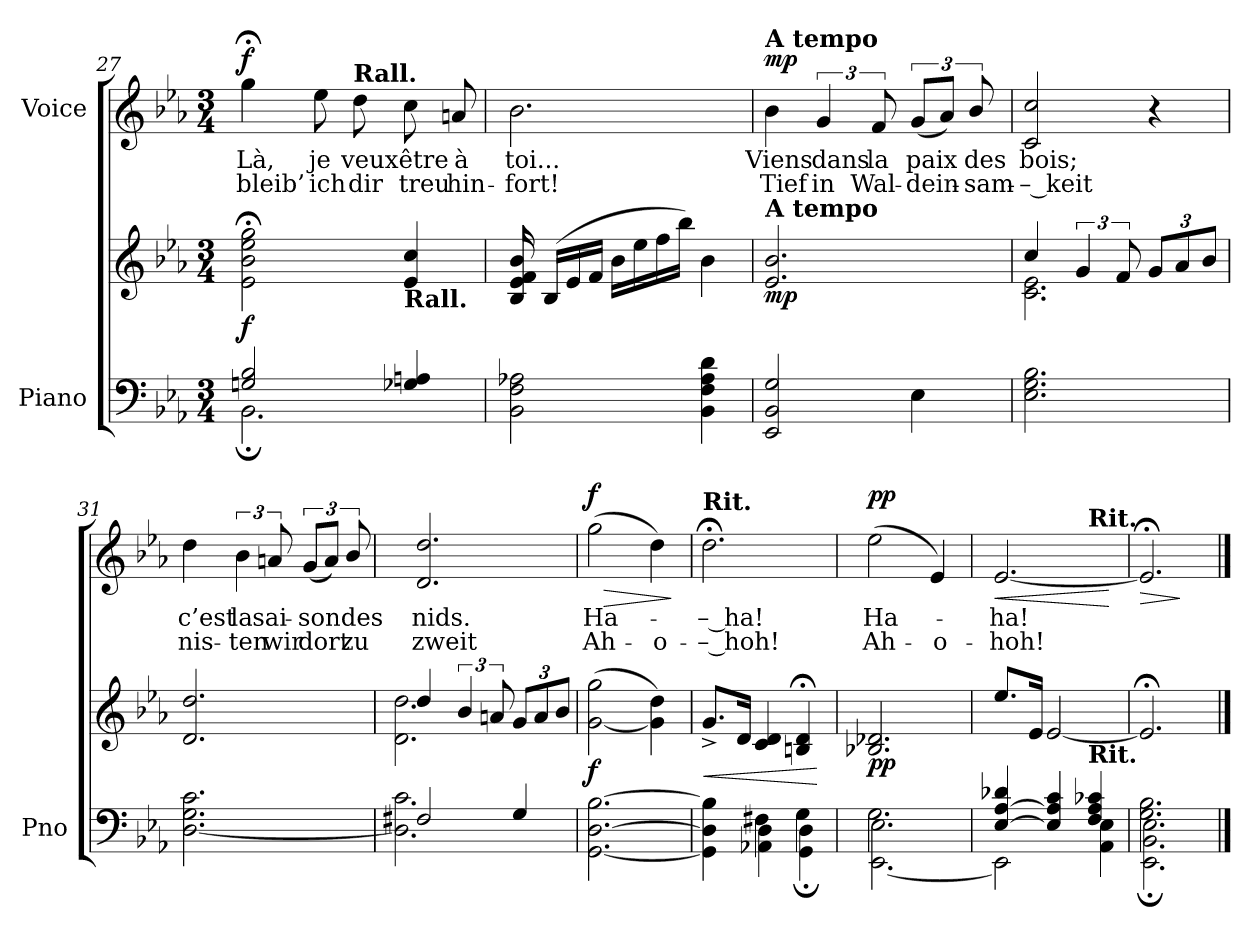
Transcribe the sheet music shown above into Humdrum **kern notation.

**kern	**kern	**dynam	**kern	**text	**text	**dynam
*part2	*part2	*part2	*part1	*part1	*part1	*part1
*staff3	*staff2	*staff2/3	*staff1	*staff1	*staff1	*staff1
*I"Piano	*	*	*I"Voice	*	*	*
*I'Pno	*	*	*	*	*	*
!!LO:LB:g=z
*clefF4	*clefG2	*	*clefG2	*	*	*
*k[b-e-a-]	*k[b-e-a-]	*	*k[b-e-a-]	*	*	*
*M3/4	*M3/4	*	*M3/4	*	*	*
=27	=27	=27	=27	=27	=27	=27
*^	*	*	*	*	*	*
!	!	!	!LO:DY:b	!	!LO:LY:b	!LO:LY:b	!LO:DY:a
2Gn/ 2B-/	2.BB-;\	2e-\;< 2b-\;< 2ee-\;< 2gg\;<	f	4gg;<\	Là,	bleib’	f
!	!	!	!	!	!LO:LY:b	!LO:LY:b	!
.	.	.	.	8ee-\	je	ich	.
!	!	!	!	!LO:TX:a:B:t=Rall.	!	!	!
!	!	!	!	!	!LO:LY:b	!LO:LY:b	!
.	.	.	.	8dd\	veux	dir	.
!	!	!LO:TX:b:B:t=Rall.	!	!	!	!	!
!	!	!	!	!	!LO:LY:b	!LO:LY:b	!
4G-X/ 4An/	.	4e-/ 4cc/	.	8cc\	être	treu	.
!	!	!	!	!	!LO:LY:b	!LO:LY:b	!
.	.	.	.	8an/	à	hin-	.
*v	*v	*	*	*	*	*	*
=28	=28	=28	=28	=28	=28	=28
!	!	!	!	!LO:LY:b	!LO:LY:b	!
2BB-\ 2F\ 2A-X\	16B-/ 16e-/ 16f/ 16b-/	.	2.b-\	toi...	-fort!	.
.	(16B-/LL	.	.	.	.	.
.	16e-/	.	.	.	.	.
.	16f/JJ	.	.	.	.	.
.	16b-\LL	.	.	.	.	.
.	16ee-\	.	.	.	.	.
.	16ff\	.	.	.	.	.
.	16bb-\JJ)	.	.	.	.	.
4BB-\ 4F\ 4A-\ 4d\	4b-\	.	.	.	.	.
=29	=29	=29	=29	=29	=29	=29
!	!	!	!LO:TX:a:B:t=A tempo	!	!	!
!	!LO:TX:a:B:t=A tempo	!	!	!	!	!
!	!	!LO:DY:b	!	!LO:LY:b	!LO:LY:b	!LO:DY:a
2EE-/ 2BB-/ 2G/	2.e-/ 2.b-/	mp	4b-\	Viens	Tief	mp
!	!	!	!	!LO:LY:b	!LO:LY:b	!
.	.	.	6g/	dans	in	.
!	!	!	!	!LO:LY:b	!LO:LY:b	!
.	.	.	12f/	la	Wal-	.
!	!	!	!	!LO:LY:b	!LO:LY:b	!
4E-\	.	.	(12g/L	paix	-dein-	.
.	.	.	12a-/J)	.	.	.
!	!	!	!	!LO:LY:b	!LO:LY:b	!
.	.	.	12b-/	des	-sam-	.
!!LO:LB:g=z
=30	=30	=30	=30	=30	=30	=30
*	*^	*	*	*	*	*
!	!	!	!	!	!LO:LY:b	!LO:LY:b	!
2.E-\ 2.G\ 2.B-\	4cc/	2.c\ 2.e-\	.	2c/ 2cc!/	bois;	-– keit	.
.	6g/	.	.	.	.	.	.
.	12f/	.	.	.	.	.	.
*	*Xbrackettup	*	*	*	*	*	*
.	12g/L	.	.	4r	.	.	.
.	12a-/	.	.	.	.	.	.
.	12b-/J	.	.	.	.	.	.
*	*v	*v	*	*	*	*	*
=31	=31	=31	=31	=31	=31	=31
!	!	!	!	!LO:LY:b	!LO:LY:b	!
[2.D\ 2.G\ 2.c\	2.d/ 2.dd/	.	4dd\	c’est	nis-	.
!	!	!	!	!LO:LY:b	!LO:LY:b	!
.	.	.	6b-\	la	-ten	.
!	!	!	!	!LO:LY:b	!LO:LY:b	!
.	.	.	12an/	sai-	wir	.
!	!	!	!	!LO:LY:b	!LO:LY:b	!
.	.	.	(12g/L	-son	dort	.
.	.	.	12a/J)	.	.	.
!	!	!	!	!LO:LY:b	!LO:LY:b	!
.	.	.	12b-/	des	zu	.
=32	=32	=32	=32	=32	=32	=32
*^	*^	*	*	*	*	*
!	!	!	!	!	!	!LO:LY:b	!LO:LY:b	!
2F#X/	2.D\] 2.c\	4dd/	2.d\ 2.dd\	.	2.d/ 2.dd!/	nids.	zweit	.
*	*	*brackettup	*	*	*	*	*	*
.	.	6b-/	.	.	.	.	.	.
.	.	12an/	.	.	.	.	.	.
*	*	*Xbrackettup	*	*	*	*	*	*
4G/	.	12g/L	.	.	.	.	.	.
.	.	12a/	.	.	.	.	.	.
.	.	12b-/J	.	.	.	.	.	.
*v	*v	*	*	*	*	*	*	*
*	*v	*v	*	*	*	*	*
=33	=33	=33	=33	=33	=33	=33
!	!	!LO:DY:b	!	!LO:LY:b	!LO:LY:b	!LO:HP:b
!	!	!	!	!	!	!LO:DY:n=1:a
[2.GG\ [2.D\ [2.B-\	(>[2g\ 2gg\	f	(2gg\	Ha-	-Ah-	> f
!	!	!	!	!	!LO:LY:b	!
.	4g\] 4dd\)	.	4dd\)	.	-o-	.
.	.	.	.	.	.	]
!!LO:LB:g=z
=34	=34	=34	=34	=34	=34	=34
*^	*	*	*	*	*	*
!	!	!	!	!LO:TX:a:B:t=Rit.	!	!	!
!	!	!	!LO:HP:b	!	!LO:LY:b	!LO:LY:b	!
4ryy	4GG\] 4D\] 4B-\]	8.g^/L	<	2.dd;<\	-– ha!	-– hoh!	.
.	.	16d/Jk	.	.	.	.	.
4F#X\	4AA-X\ 4D\	4c/ 4d/	.	.	.	.	.
4G\	4GG\; 4D\;	4Bn/;< 4d/;<	.	.	.	.	.
*v	*v	*	*	*	*	*	*
.	.	[	.	.	.	.
=35	=35	=35	=35	=35	=35	=35
*^	*	*	*	*	*	*
!	!	!	!LO:DY:b	!	!LO:LY:b	!LO:LY:b	!LO:DY:a
2.G\	[2.EE-\ 2.E-\	2.B-X/ 2.d-X/	pp	(2ee-\	Ha-	-Ah-	pp
!	!	!	!	!	!	!LO:LY:b	!
.	.	.	.	4e-/)	.	-o-	.
=36	=36	=36	=36	=36	=36	=36	=36
!	!	!	!	!	!LO:LY:b	!LO:LY:b	!LO:HP:b
*	*	*	*	*^	*	*	*
[4E-/ [4A-/ 4d-X/	2EE-\]	8.ee-/L	.	[2.e-/	2ryy	-ha!	-hoh!	<
.	.	16e-/Jk	.	.	.	.	.	.
4E-/] 4A-/] 4c/	.	[<2e-/	.	.	.	.	.	.
!	!	!	!	!	!LO:TX:a:B:t=Rit.	!	!	!
!LO:TX:a:B:t=Rit.	!	!	!	!	!	!	!	!
4F/ 4A-/ 4c-X/	4AA-\ 4E-\	.	.	.	4ryy	.	.	.
*v	*v	*	*	*v	*v	*	*	*
.	.	.	.	.	.	[
=37	=37	=37	=37	=37	=37	=37
*^	*	*	*	*	*	*
!	!	!	!	!	!	!	!LO:HP:b
2.G\ 2.B-\	2.EE-\; 2.BB-\; 2.E-\;	2.e-;</]	.	2.e-;</]	.	.	>
*v	*v	*	*	*	*	*	*
.	.	.	.	.	.	]
==	==	==	==	==	==	==
*-	*-	*-	*-	*-	*-	*-
